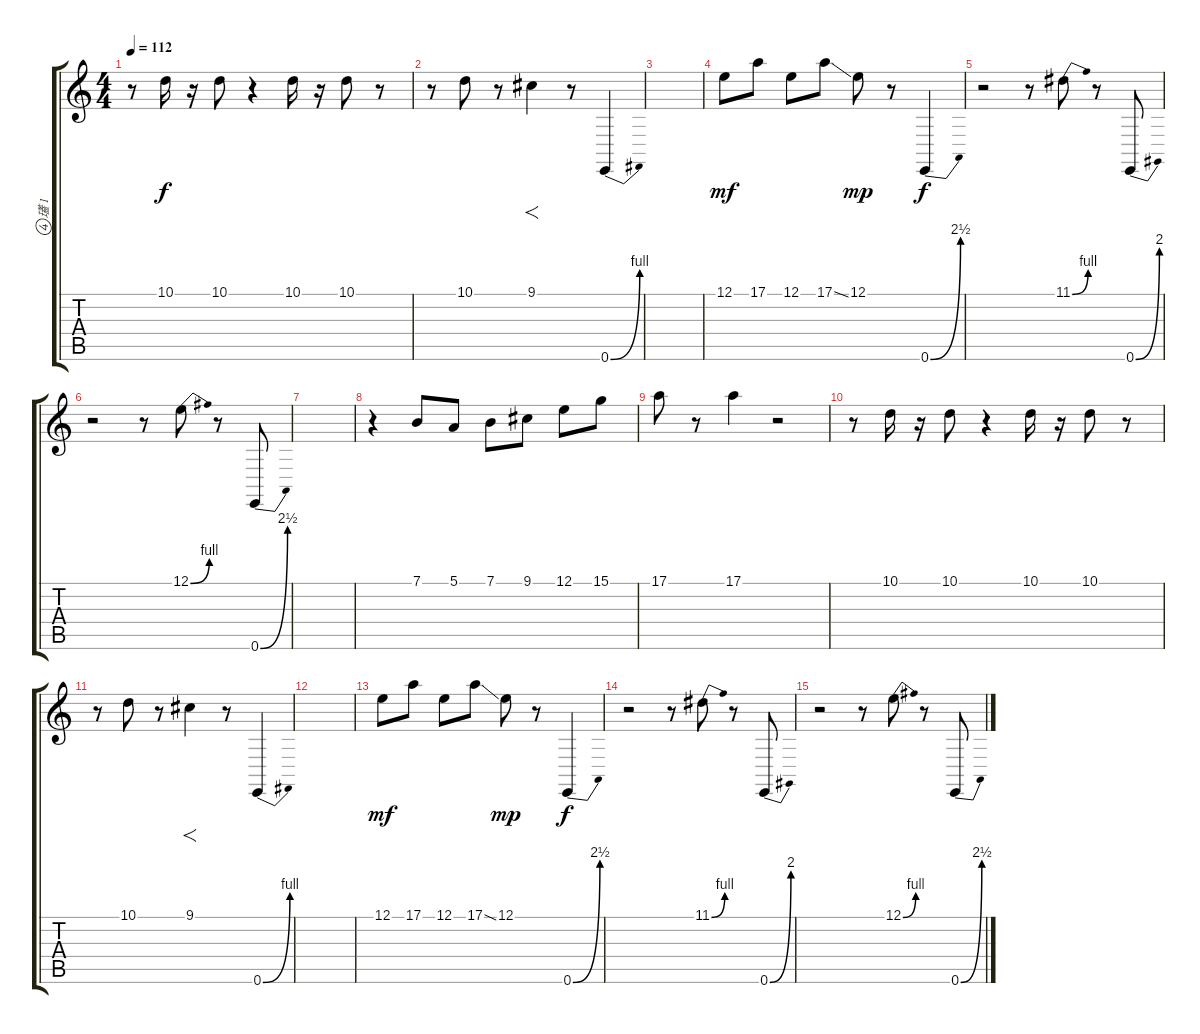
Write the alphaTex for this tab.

\track ("瓂 1" "瓂 1") {instrument trumpet}
\staff {score tabs}
\tuning (E4 B3 G3 D3 A2 E2) {hide}
\ts (4 4)
\tempo 112
\clef g2
\ks c
r.8{dy f volume 8} 10.1.16 r.16 10.1.8 r.4 10.1.16 r.16 10.1.8 r.8 |
r.8 10.1.8 r.8 9.1.4{f} r.8 0.6{be (bend 0 0 60 4)}.4 |
|
12.1.8{dy mf} 17.1.8 12.1.8 17.1{ss}.8 12.1.8{dy mp} r.8 0.6{be (bend 0 0 60 10)}.4{dy f} |
r.2 r.8 11.1{be (bend 0 0 60 4)}.8 r.8 0.6{be (bend 0 0 60 8)}.8 |
r.2 r.8 12.1{be (bend 0 0 60 4)}.8 r.8 0.6{be (bend 0 0 60 10)}.8 |
|
r.4 7.1.8 5.1.8 7.1.8 9.1.8 12.1.8 15.1.8 |
17.1.8 r.8 17.1.4 r.2 |
r.8{volume 10} 10.1.16 r.16 10.1.8 r.4 10.1.16 r.16 10.1.8 r.8 |
r.8 10.1.8 r.8 9.1.4{f} r.8 0.6{be (bend 0 0 60 4)}.4 |
|
12.1.8{dy mf} 17.1.8 12.1.8 17.1{ss}.8 12.1.8{dy mp} r.8 0.6{be (bend 0 0 60 10)}.4{dy f} |
r.2 r.8 11.1{be (bend 0 0 60 4)}.8 r.8 0.6{be (bend 0 0 60 8)}.8 |
r.2 r.8 12.1{be (bend 0 0 60 4)}.8 r.8 0.6{be (bend 0 0 60 10)}.8
